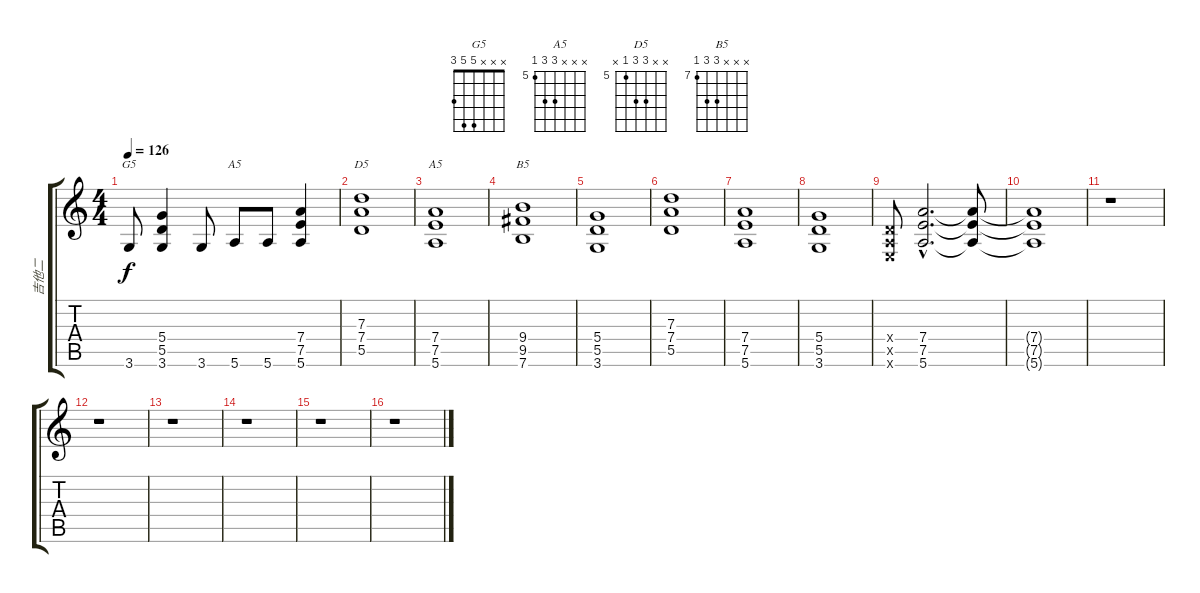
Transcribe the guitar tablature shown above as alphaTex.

\track ("吉他二" "吉他二") {instrument distortionguitar}
\staff {score tabs}
\tuning (E4 B3 G3 D3 A2 E2) {hide}
\chord ("G5" x x x 5 5 3)
\chord ("A5" x x x 7 7 5) {firstfret 3}
\chord ("D5" x x 7 7 5 x) {firstfret 5}
\chord ("A5" x x x 7 7 5) {firstfret 5}
\chord ("B5" x x x 9 9 7) {firstfret 7}
\ts (4 4)
\tempo 126
\clef g2
\ks c
3.6.8{ch "G5" dy f} (5.4 5.5 3.6).4 3.6.8 5.6.8{ch "A5"} 5.6.8 (7.4 7.5 5.6).4 |
(7.3 7.4 5.5).1{ch "D5"} |
(7.4 7.5 5.6).1{ch "A5"} |
(9.4 9.5 7.6).1{ch "B5"} |
(5.4 5.5 3.6).1 |
(7.3 7.4 5.5).1 |
(7.4 7.5 5.6).1 |
(5.4 5.5 3.6).1 |
(0.4{x} 0.5{x} 0.6{x}).8 (7.4{hac} 7.5{hac} 5.6{hac}).2{d volume 0} (7.4{t} 7.5{t} 5.6{t}).8 |
(7.4{t} 7.5{t} 5.6{t}).1 |
r.1 |
r.1 |
r.1 |
r.1 |
r.1 |
r.1
